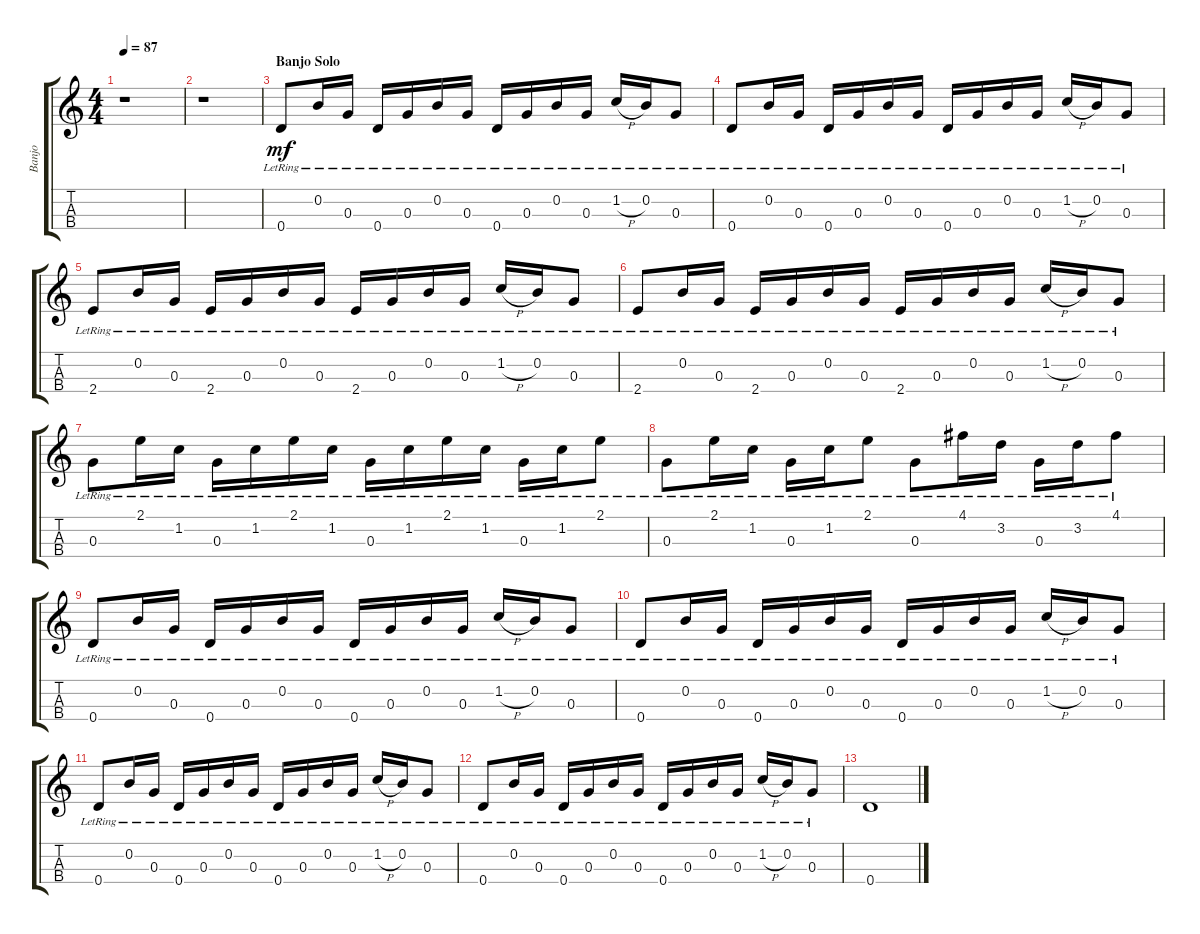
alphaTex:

\track ("Banjo" "Banjo") {instrument banjo}
\staff {score tabs}
\tuning (D4 B3 G3 D3) {hide}
\displaytranspose 12
\ts (4 4)
\tempo 87
\clef g2
\ks c
r.1{dy mf} |
r.1 |
\section ("" "Banjo Solo")
0.4{lr}.8 0.2{lr}.16 0.3{lr}.16 0.4{lr}.16 0.3{lr}.16 0.2{lr}.16 0.3{lr}.16 0.4{lr}.16 0.3{lr}.16 0.2{lr}.16 0.3{lr}.16 1.2{h lr}.16 0.2{lr}.16 0.3{lr}.8 |
0.4{lr}.8 0.2{lr}.16 0.3{lr}.16 0.4{lr}.16 0.3{lr}.16 0.2{lr}.16 0.3{lr}.16 0.4{lr}.16 0.3{lr}.16 0.2{lr}.16 0.3{lr}.16 1.2{h lr}.16 0.2{lr}.16 0.3{lr}.8 |
2.4{lr}.8 0.2{lr}.16 0.3{lr}.16 2.4{lr}.16 0.3{lr}.16 0.2{lr}.16 0.3{lr}.16 2.4{lr}.16 0.3{lr}.16 0.2{lr}.16 0.3{lr}.16 1.2{h lr}.16 0.2{lr}.16 0.3{lr}.8 |
2.4{lr}.8 0.2{lr}.16 0.3{lr}.16 2.4{lr}.16 0.3{lr}.16 0.2{lr}.16 0.3{lr}.16 2.4{lr}.16 0.3{lr}.16 0.2{lr}.16 0.3{lr}.16 1.2{h lr}.16 0.2{lr}.16 0.3{lr}.8 |
0.3{lr}.8 2.1{lr}.16 1.2{lr}.16 0.3{lr}.16 1.2{lr}.16 2.1{lr}.16 1.2{lr}.16 0.3{lr}.16 1.2{lr}.16 2.1{lr}.16 1.2{lr}.16 0.3{lr}.16 1.2{lr}.16 2.1{lr}.8 |
0.3{lr}.8 2.1{lr}.16 1.2{lr}.16 0.3{lr}.16 1.2{lr}.16 2.1{lr}.8 0.3{lr}.8 4.1{lr}.16 3.2{lr}.16 0.3{lr}.16 3.2{lr}.16 4.1{lr}.8 |
0.4{lr}.8 0.2{lr}.16 0.3{lr}.16 0.4{lr}.16 0.3{lr}.16 0.2{lr}.16 0.3{lr}.16 0.4{lr}.16 0.3{lr}.16 0.2{lr}.16 0.3{lr}.16 1.2{h lr}.16 0.2{lr}.16 0.3{lr}.8 |
0.4{lr}.8 0.2{lr}.16 0.3{lr}.16 0.4{lr}.16 0.3{lr}.16 0.2{lr}.16 0.3{lr}.16 0.4{lr}.16 0.3{lr}.16 0.2{lr}.16 0.3{lr}.16 1.2{h lr}.16 0.2{lr}.16 0.3{lr}.8 |
0.4{lr}.8 0.2{lr}.16 0.3{lr}.16 0.4{lr}.16 0.3{lr}.16 0.2{lr}.16 0.3{lr}.16 0.4{lr}.16 0.3{lr}.16 0.2{lr}.16 0.3{lr}.16 1.2{h lr}.16 0.2{lr}.16 0.3{lr}.8 |
0.4{lr}.8 0.2{lr}.16 0.3{lr}.16 0.4{lr}.16 0.3{lr}.16 0.2{lr}.16 0.3{lr}.16 0.4{lr}.16 0.3{lr}.16 0.2{lr}.16 0.3{lr}.16 1.2{h lr}.16 0.2{lr}.16 0.3{lr}.8 |
0.4.1
